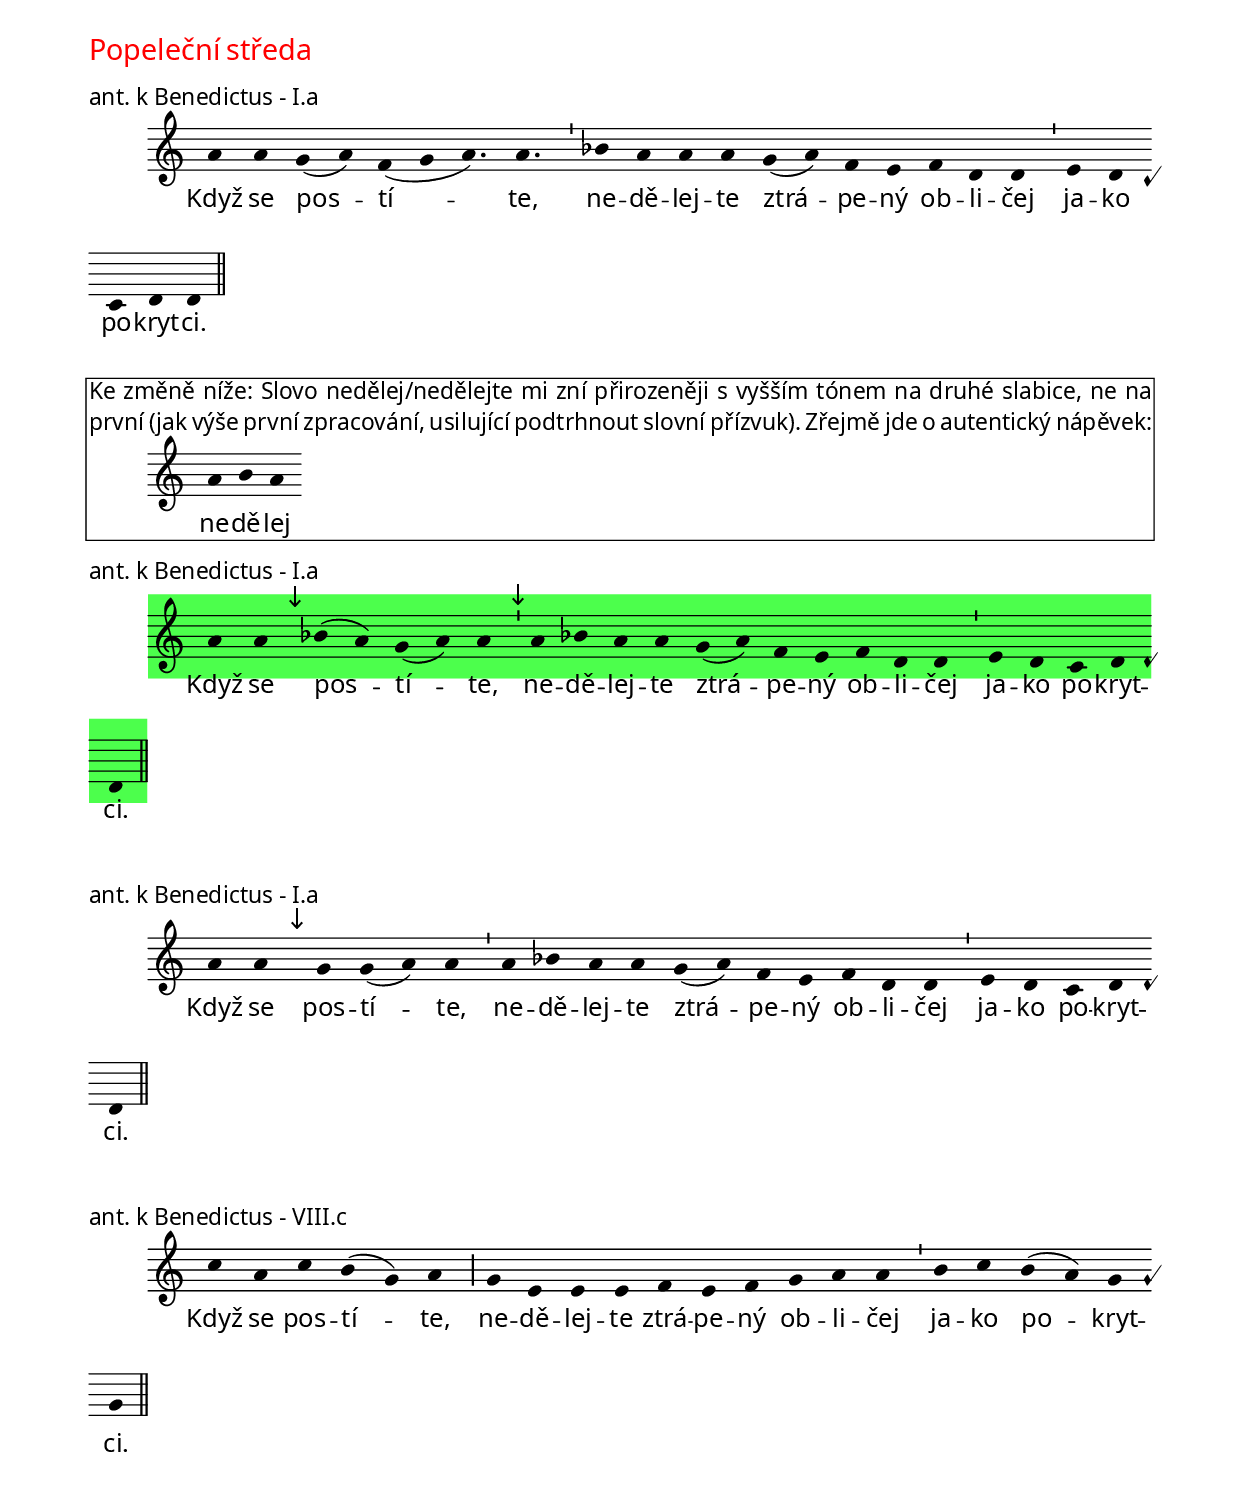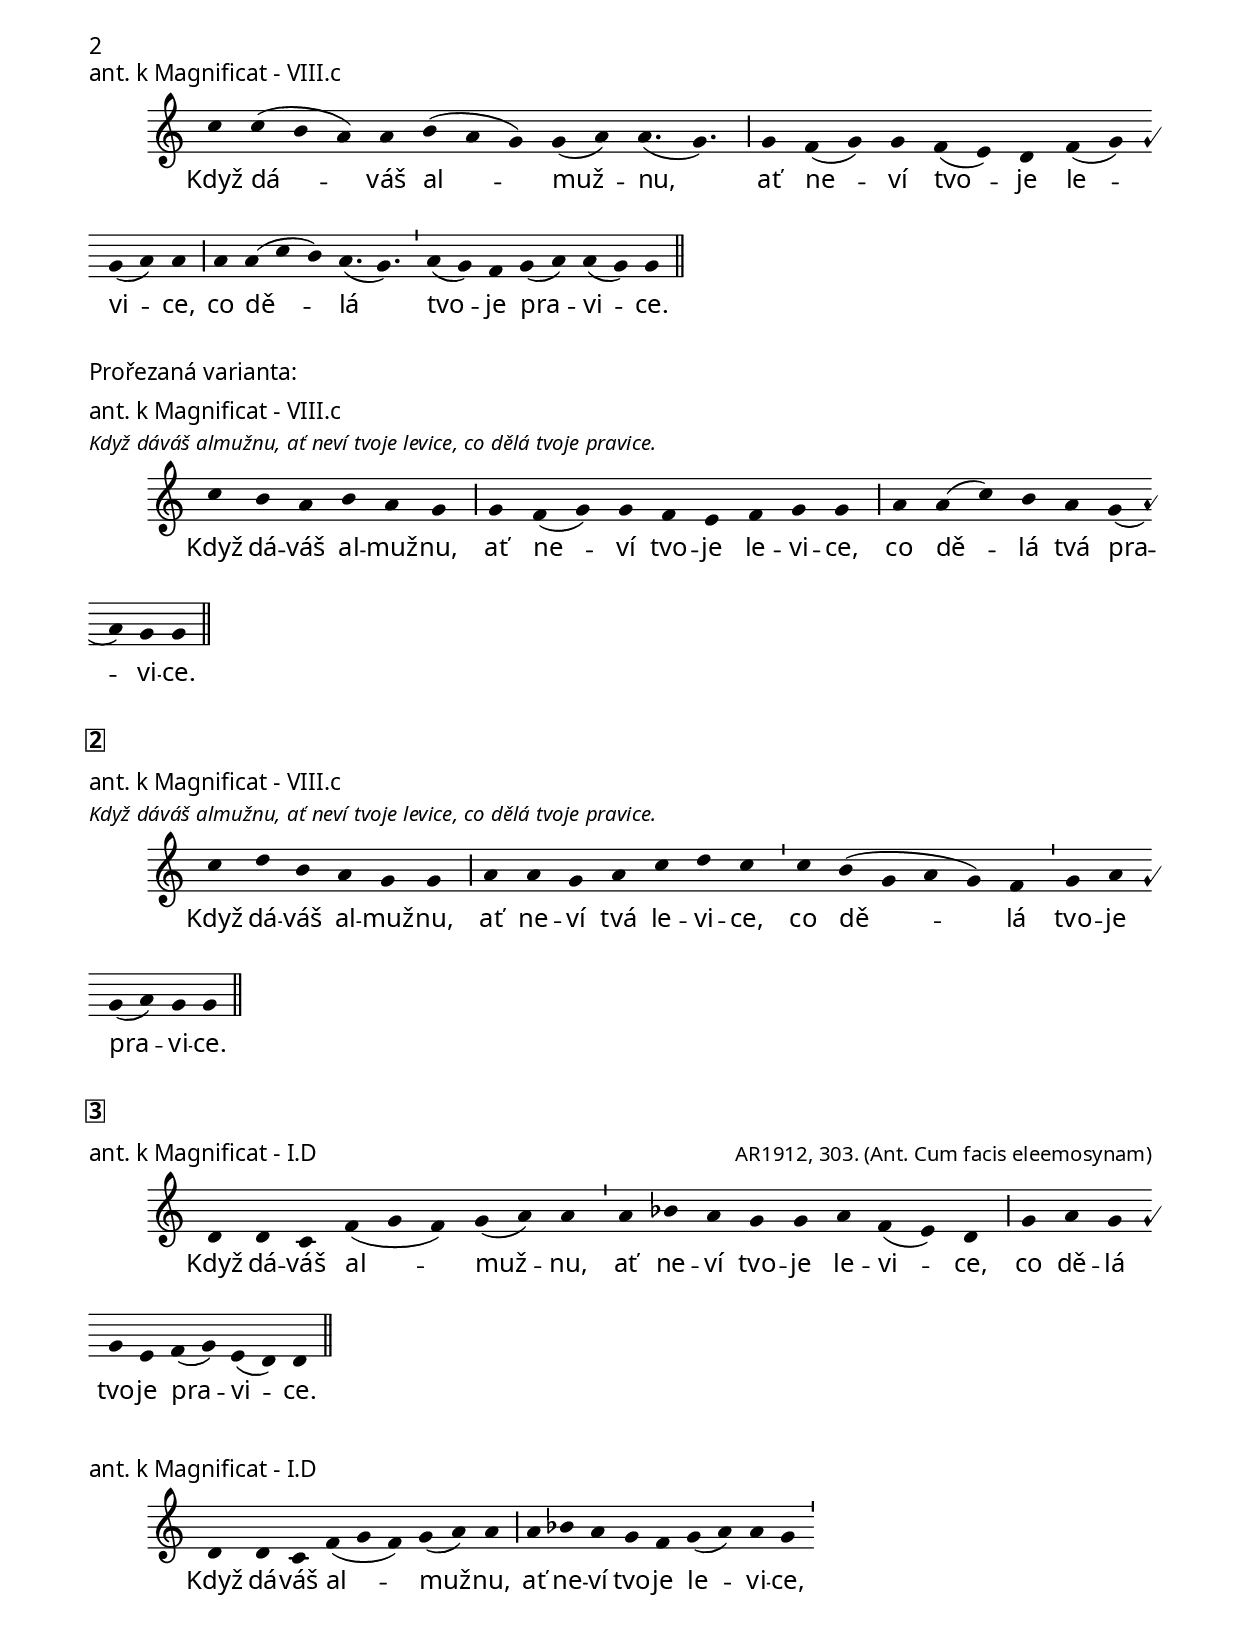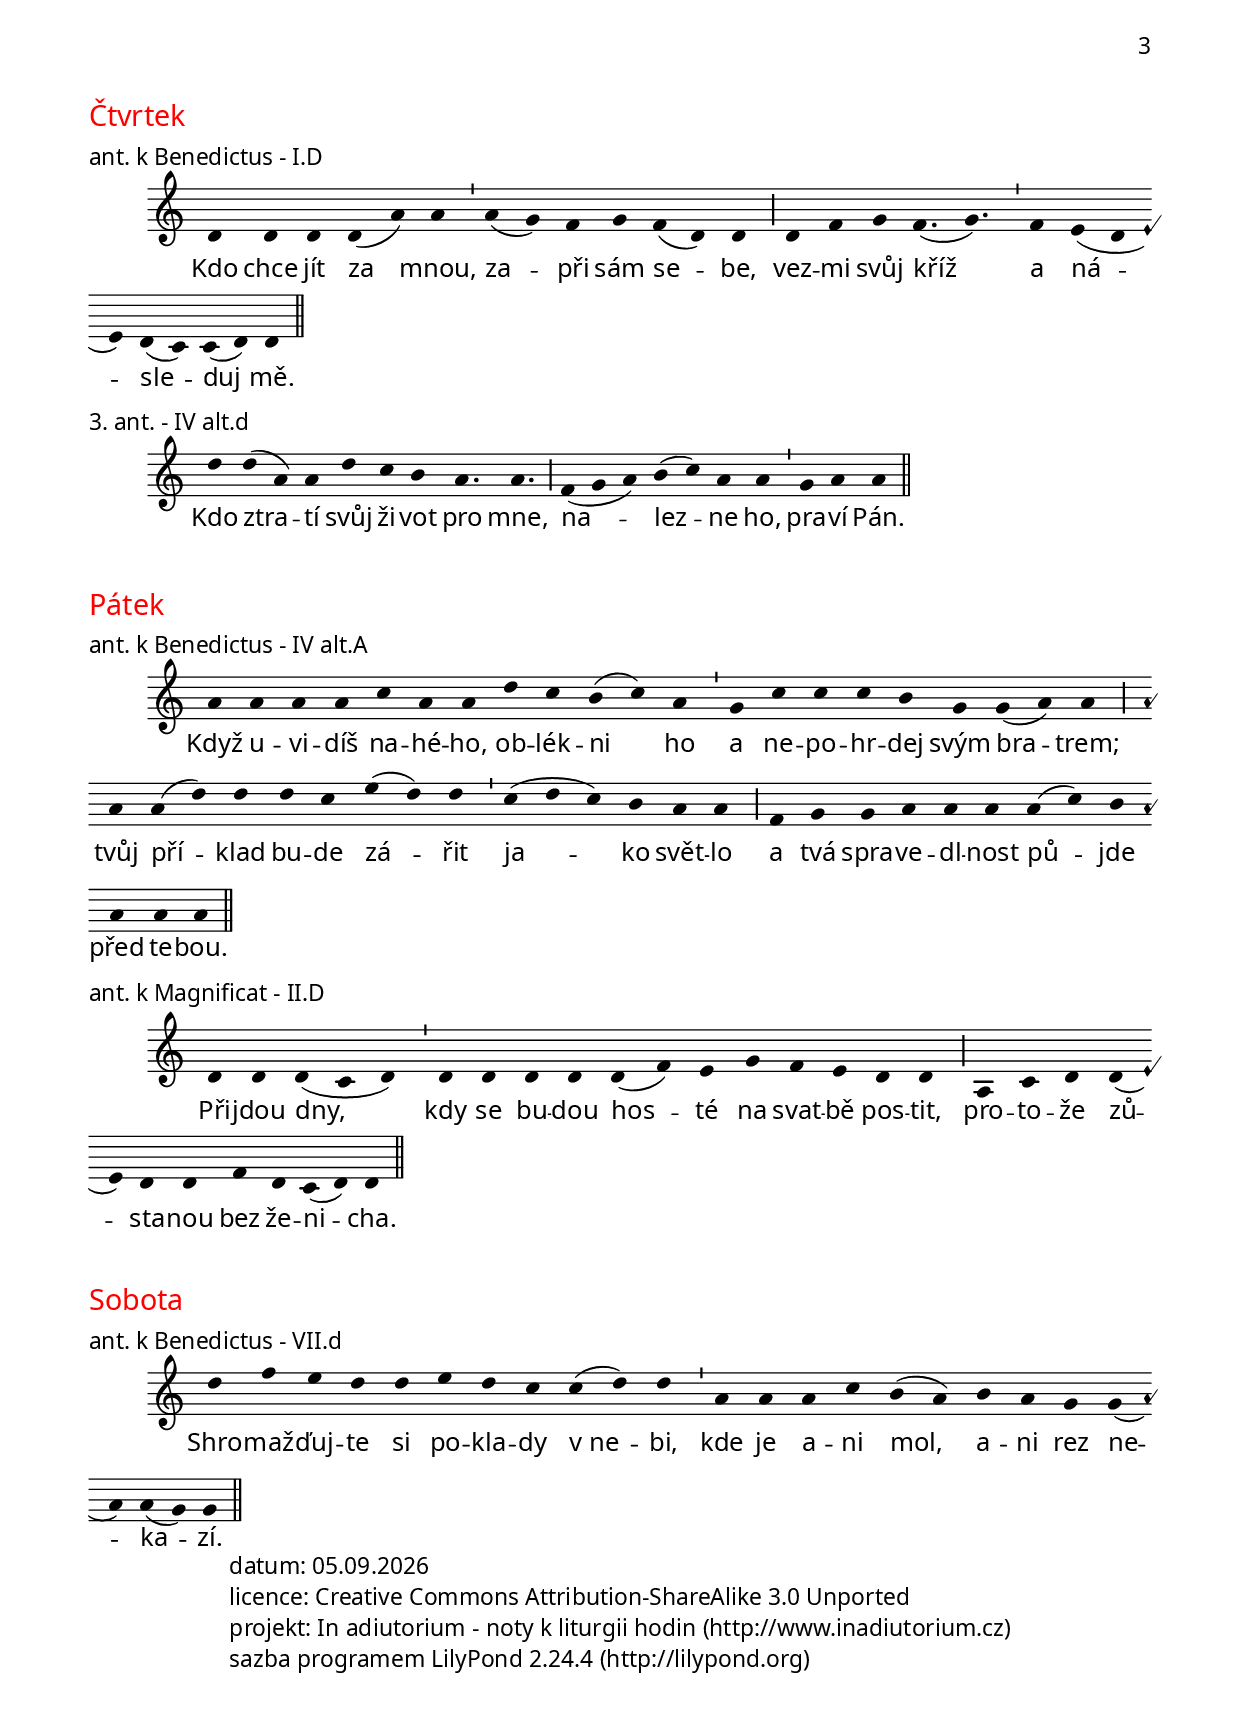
\include "../spolecne.ly"

\markup\nadpisDen{Popeleční středa}

\score {
  \relative c'' {
    \choralniRezim
    a4 a g( a) f( g a4.) a \barMin
    bes4 a a a g( a) f e f d d \barMin e d c d d \barFinalis
  }
  \addlyrics {
    Když se pos -- tí -- te,
    ne -- dě -- lej -- te ztrá -- pe -- ný ob -- li -- čej
    ja -- ko po -- kryt -- ci.
  }
  \header {
    quid = "ant. k Benedictus"
    modus = "I"
    differentia = "a"
    psalmus = ""
    id = ""
    piece = \markup {\sestavTitulekBezZalmu}
  }
}

\markup\box\justify{
  Ke změně níže:
  Slovo nedělej/nedělejte mi zní přirozeněji s vyšším
  tónem na druhé slabice, ne na první (jak výše první zpracování,
  usilující podtrhnout slovní přízvuk).
  Zřejmě jde o autentický nápěvek:
  \score{
    \relative c'' { \choralniRezim a4 b a }
    \addlyrics { ne -- dě -- lej }
  }
}

\score {
  \relative c'' {
    \zvyraznovacZeleny
    \choralniRezim
    a4 a \mark\sipka bes( a) g( a) a \barMin
    \mark\sipka a4 bes a a g( a) f e f d d \barMin e d c d d \barFinalis
  }
  \addlyrics {
    Když se pos -- tí -- te,
    ne -- dě -- lej -- te ztrá -- pe -- ný ob -- li -- čej
    ja -- ko po -- kryt -- ci.
  }
  \header {
    quid = "ant. k Benedictus"
    modus = "I"
    differentia = "a"
    psalmus = ""
    id = ""
    piece = \markup {\sestavTitulekBezZalmu}
  }
}

\score {
  \relative c'' {
    \choralniRezim
    a4 a \mark\sipka g g( a) a \barMin
    a4 bes a a g( a) f e f d d \barMin e d c d d \barFinalis
  }
  \addlyrics {
    Když se pos -- tí -- te,
    ne -- dě -- lej -- te ztrá -- pe -- ný ob -- li -- čej
    ja -- ko po -- kryt -- ci.
  }
  \header {
    quid = "ant. k Benedictus"
    modus = "I"
    differentia = "a"
    psalmus = ""
    id = ""
    piece = \markup {\sestavTitulekBezZalmu}
  }
}

\score {
  \relative c'' {
    \choralniRezim
    c a c b( g) a \barMaior
    g e e e f e f g a a \barMin
    b c b( a) g g \barFinalis
  }
  \addlyrics {
    Když se pos -- tí -- te,
    ne -- dě -- lej -- te ztrá -- pe -- ný ob -- li -- čej
    ja -- ko po -- kryt -- ci.
  }
  \header {
    quid = "ant. k Benedictus"
    modus = "VIII"
    differentia = "c"
    psalmus = ""
    id = ""
    piece = \markup {\sestavTitulekBezZalmu}
  }
}

\pageBreak

\score {
  \relative c'' {
    \choralniRezim
    c4 c( b a) a b( a g) g( a) a4.( g) \barMaior
    g4 f( g) g f( e) d f( g) g( a) a \barMaior
    a a( c b) a4.( g) \barMin a4( g) f g( a) a( g) g \barFinalis
  }
  \addlyrics {
    Když dá -- váš al -- muž -- nu,
    ať ne -- ví tvo -- je le -- vi -- ce,
    co dě -- lá tvo -- je pra -- vi -- ce.
  }
  \header {
    quid = "ant. k Magnificat"
    modus = "VIII"
    differentia = "c"
    psalmus = ""
    id = ""
    piece = \markup {\sestavTitulekBezZalmu}
  }
}

\markup{Prořezaná varianta:}

\score {
  \relative c'' {
    \choralniRezim
    c4 b a b a g \barMaior
    g4 f( g) g f e f g g \barMaior
    a a( c) b a g( a) g g \barFinalis
  }
  \addlyrics {
    Když dá -- váš al -- muž -- nu,
    ať ne -- ví tvo -- je le -- vi -- ce,
    co dě -- lá tvá pra -- vi -- ce.
  }
  \header {
    textus_approbatus = "Když dáváš almužnu,
    ať neví tvoje levice, co dělá tvoje pravice."
    quid = "ant. k Magnificat"
    modus = "VIII"
    differentia = "c"
    psalmus = ""
    id = ""
    piece = \markup {\sestavTitulekBezZalmu}
  }
}

\markup\nadpisSkupiny 2

\score {
  \relative c'' {
    \choralniRezim
    c4 d b a g g \barMaior
    a a g a c d c \barMin
    c b( g a g) f \barMin g a g( a) g g \barFinalis
  }
  \addlyrics {
    Když dá -- váš al -- muž -- nu,
    ať ne -- ví tvá le -- vi -- ce,
    co dě -- lá tvo -- je pra -- vi -- ce.
  }
  \header {
    textus_approbatus = "Když dáváš almužnu,
    ať neví tvoje levice, co dělá tvoje pravice."
    quid = "ant. k Magnificat"
    modus = "VIII"
    differentia = "c"
    psalmus = ""
    id = ""
    piece = \markup {\sestavTitulekBezZalmu}
  }
}

\markup\nadpisSkupiny 3

\score {
  \relative c' {
    \choralniRezim
    d4 d c f( g f) g( a) a \barMin
    a bes a g g a f( e) d \barMaior
    g a g g e f( g) e( d) d \barFinalis
  }
  \addlyrics {
    Když dá -- váš al -- muž -- nu,
    ať ne -- ví tvo -- je le -- vi -- ce,
    co dě -- lá tvo -- je pra -- vi -- ce.
  }
  \header {
    quid = "ant. k Magnificat"
    modus = "I"
    differentia = "D"
    psalmus = ""
    id = ""
    fons_externus = "AR1912, 303. (Ant. Cum facis eleemosynam)"
    piece = \markup {\sestavTitulekBezZalmu}
  }
}

\score {
  \relative c' {
    \choralniRezim
    d4 d c f( g f) g( a) a \barMaior
    a bes a g f g( a) a g \barMin

  }
  \addlyrics {
    Když dá -- váš al -- muž -- nu,
    ať ne -- ví tvo -- je le -- vi -- ce,
    co dě -- lá tvo -- je pra -- vi -- ce.
  }
  \header {
    quid = "ant. k Magnificat"
    modus = "I"
    differentia = "D"
    psalmus = ""
    id = ""
    piece = \markup {\sestavTitulekBezZalmu}
  }
}

\pageBreak

\markup\nadpisDen{Čtvrtek}

\score {
  \relative c' {
    \choralniRezim
    d4 d d d( a') a \barMin a( g) f g f( d) d \barMaior
    d f g f4.( g) \barMin f4 e( d e) d( c) c( d) d \barFinalis
  }
  \addlyrics {
    Kdo chce jít za mnou, za -- při sám se -- be,
    vez -- mi svůj kříž a ná -- sle -- duj mě.
  }
  \header {
    quid = "ant. k Benedictus"
    modus = "I"
    differentia = "D"
    psalmus = ""
    fial = "commune/commune_jedenmucednik.ly#2ne-a1?-aleluja"
    id = ""
    piece = \markup {\sestavTitulekBezZalmu}
  }
}

\score {
  \relative c'' {
    \choralniRezim
    d4 d( a) a d c b a4. a \barMaior
    f4( g a) b( c) a a \barMin
    g a a \barFinalis
  }
  \addlyrics {
    Kdo ztra -- tí svůj ži -- vot pro mne,
    na -- lez -- ne ho,
    pra -- ví Pán.
  }
  \header {
    quid = "3. ant."
    modus = "IV alt"
    differentia = "d"
    psalmus = ""
    fial = "commune/commune_jedenmucednik.ly#2ne-a3?cast&upraveno"
    id = ""
    piece = \markup {\sestavTitulekBezZalmu}
  }
}

\markup\nadpisDen{Pátek}

\score {
  \relative c'' {
    \choralniRezim
    a4 a a a c a a d c b( c) a \barMin
    g c c c b g g( a) a \barMaior
    a a( d) d d c e( d) d \barMin
    c( d c) b a a \barMaior
    f g g a a a
    a( c) b a a a \barFinalis
  }
  \addlyrics {
    Když u -- vi -- díš na -- hé -- ho, ob -- lék -- ni ho
    a ne -- po -- hr -- dej svým bra -- trem;

    tvůj pří -- klad bu -- de zá -- řit
    ja -- ko svět -- lo
    a tvá spra -- ve -- dl -- nost
    pů -- jde před te -- bou.
  }
  \header {
    quid = "ant. k Benedictus"
    modus = "IV alt"
    differentia = "A"
    psalmus = ""
    id = ""
    piece = \markup {\sestavTitulekBezZalmu}
  }
}

\score {
  \relative c' {
    \choralniRezim
    d4 d d( c d) \barMin
    d d d d d( f) e g f e d d \barMaior
    a c d d( e) d d f d c( d) d \barFinalis
  }
  \addlyrics {
    Při -- jdou dny,
    kdy se bu -- dou hos -- té na svat -- bě pos -- tit,
    pro -- to -- že zů -- sta -- nou bez že -- ni -- cha.
  }
  \header {
    quid = "ant. k Magnificat"
    modus = "II"
    differentia = "D"
    psalmus = ""
    id = ""
    piece = \markup {\sestavTitulekBezZalmu}
  }
}

\markup\nadpisDen{Sobota}

\score {
  \relative c'' {
    \choralniRezim
    d f e d d e d c c( d) d \barMin
    a a a c b( a) b a g g( a) a( g) g \barFinalis
  }
  \addlyrics {
    Shro -- maž -- ďuj -- te si po -- kla -- dy v_ne -- bi,
    kde je a -- ni mol, a -- ni rez ne -- ka -- zí.
  }
  \header {
    quid = "ant. k Benedictus"
    modus = "VII"
    differentia = "d"
    psalmus = ""
    fial = "antifony/mezidobi_nedeleC_11_20.ly#ne18c-rch-aben"
    id = ""
    piece = \markup {\sestavTitulekBezZalmu}
  }
}